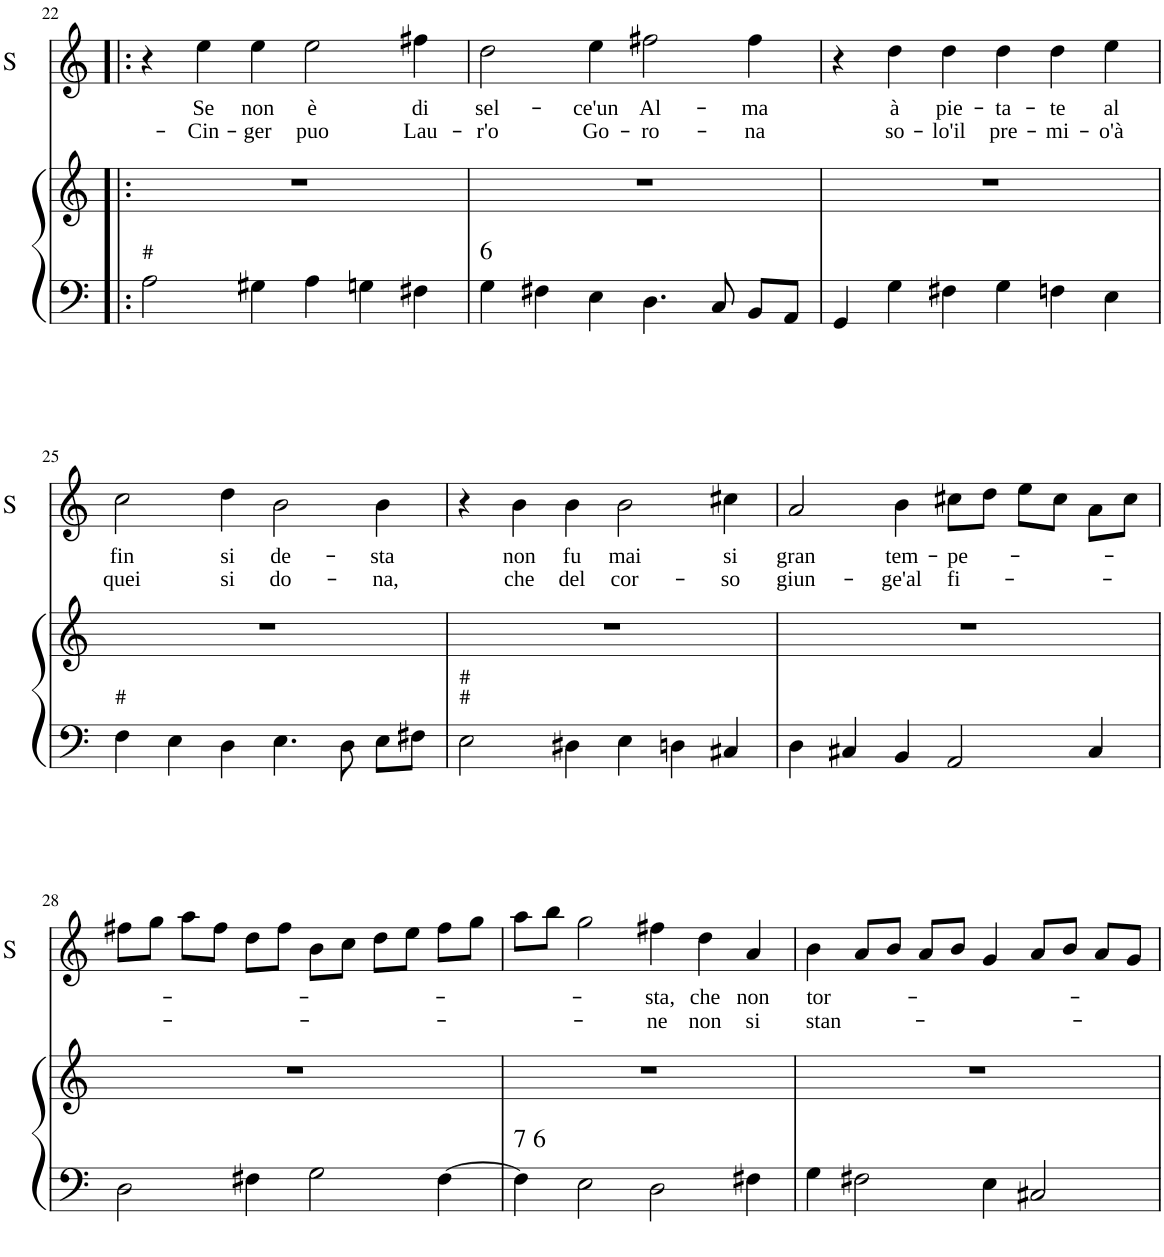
**kern	**kern	**kern	**text	**text
*part2	*part2	*part1	*part1	*part1
*staff3	*staff2	*staff1	*staff1	*staff1
*	*	*I"Soprano	*	*
*	*	*I'S	*	*
!!LO:PB:g=z
*clefF4	*clefG2	*clefG2	*	*
*k[]	*k[]	*k[]	*	*
*M6/4	*M6/4	*M6/4	*	*
=22!|:	=22!|:	=22!|:	=22!|:	=22!|:
!LO:TX:a:t=#	!	!	!	!
2A\	1.r	4r	.	.
!	!	!	!LO:LY:b	!LO:LY:b
.	.	4ee\	Se	-Cin-
!	!	!	!LO:LY:b	!LO:LY:b
4G#X\	.	4ee\	non	-ger
!	!	!	!LO:LY:b	!LO:LY:b
4A\	.	2ee\	è	puo
4Gn\	.	.	.	.
!	!	!	!LO:LY:b	!LO:LY:b
4F#X\	.	4ff#X\	di	Lau-
=23	=23	=23	=23	=23
!LO:TX:a:t=6	!	!	!	!
!	!	!	!LO:LY:b	!LO:LY:b
4G\	1.r	2dd\	sel-	-r'o
4F#X\	.	.	.	.
!	!	!	!LO:LY:b	!LO:LY:b
4E\	.	4ee\	-ce'un	Go-
!	!	!	!LO:LY:b	!LO:LY:b
4.D\	.	2ff#X\	Al-	-ro-
8C/	.	.	.	.
!	!	!	!LO:LY:b	!LO:LY:b
8BB/L	.	4ff#\	-ma	-na
8AA/J	.	.	.	.
=24	=24	=24	=24	=24
4GG/	1.r	4r	.	.
!	!	!	!LO:LY:b	!LO:LY:b
4G\	.	4dd\	à	so-
!	!	!	!LO:LY:b	!LO:LY:b
4F#X\	.	4dd\	pie-	-lo'il
!	!	!	!LO:LY:b	!LO:LY:b
4G\	.	4dd\	-ta-	pre-
!	!	!	!LO:LY:b	!LO:LY:b
4Fn\	.	4dd\	-te	-mi-
!	!	!	!LO:LY:b	!LO:LY:b
4E\	.	4ee\	al	-o'à
!!LO:LB:g=z
=25	=25	=25	=25	=25
!LO:TX:a:t=#	!	!	!	!
!	!	!	!LO:LY:b	!LO:LY:b
4F\	1.r	2cc\	fin	quei
4E\	.	.	.	.
!	!	!	!LO:LY:b	!LO:LY:b
4D\	.	4dd\	si	si
!	!	!	!LO:LY:b	!LO:LY:b
4.E\	.	2b\	de-	do-
8D\	.	.	.	.
!	!	!	!LO:LY:b	!LO:LY:b
8E\L	.	4b\	-sta	-na,
8F#X\J	.	.	.	.
=26	=26	=26	=26	=26
!LO:TX:a:t=#	!	!	!	!
!LO:TX:a:t=#	!	!	!	!
2E\	1.r	4r	.	.
!	!	!	!LO:LY:b	!LO:LY:b
.	.	4b\	non	che
!	!	!	!LO:LY:b	!LO:LY:b
4D#X\	.	4b\	fu	del
!	!	!	!LO:LY:b	!LO:LY:b
4E\	.	2b\	mai	cor-
4Dn\	.	.	.	.
!	!	!	!LO:LY:b	!LO:LY:b
4C#X/	.	4cc#X\	si	-so
=27	=27	=27	=27	=27
!	!	!	!LO:LY:b	!LO:LY:b
4D\	1.r	2a/	gran	giun-
4C#X/	.	.	.	.
!	!	!	!LO:LY:b	!LO:LY:b
4BB/	.	4b\	tem-	-ge'al
!	!	!	!LO:LY:b	!LO:LY:b
2AA/	.	8cc#X\L	-pe-	fi-
.	.	8dd\J	.	.
.	.	8ee\L	.	.
.	.	8cc#\J	.	.
4C#/	.	8a\L	.	.
.	.	8cc#\J	.	.
!!LO:LB:g=z
=28	=28	=28	=28	=28
2D\	1.r	8ff#X\L	.	.
.	.	8gg\J	.	.
.	.	8aa\L	.	.
.	.	8ff#\J	.	.
4F#X\	.	8dd\L	.	.
.	.	8ff#\J	.	.
2G\	.	8b\L	.	.
.	.	8cc\J	.	.
.	.	8dd\L	.	.
.	.	8ee\J	.	.
[4F#\	.	8ff#\L	.	.
.	.	8gg\J	.	.
=29	=29	=29	=29	=29
!LO:TX:a:t=7 6	!	!	!	!
4F#\]	1.r	8aa\L	.	.
.	.	8bb\J	.	.
2E\	.	2gg\	.	.
!	!	!	!LO:LY:b	!LO:LY:b
2D\	.	4ff#X\	-sta,	-ne
!	!	!	!LO:LY:b	!LO:LY:b
.	.	4dd\	che	non
!	!	!	!LO:LY:b	!LO:LY:b
4F#X\	.	4a/	non	si
=30	=30	=30	=30	=30
!	!	!	!LO:LY:b	!LO:LY:b
4G\	1.r	4b\	tor-	stan-
2F#X\	.	8a/L	.	.
.	.	8b/J	.	.
.	.	8a/L	.	.
.	.	8b/J	.	.
4E\	.	4g/	.	.
2C#X/	.	8a/L	.	.
.	.	8b/J	.	.
.	.	8a/L	.	.
.	.	8g/J	.	.
=	=	=	=	=
*-	*-	*-	*-	*-
